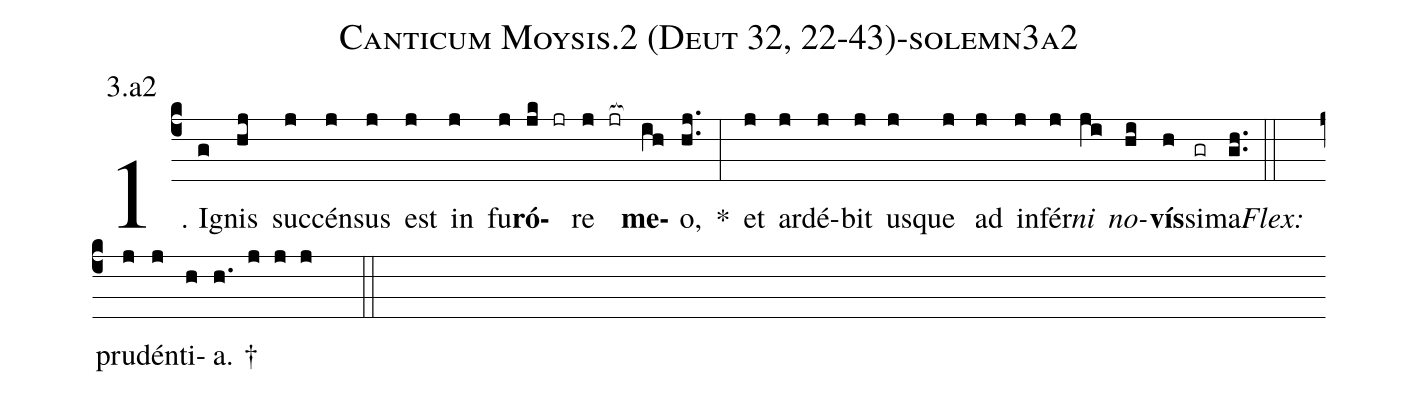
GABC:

name: Canticum Moysis.2 (Deut 32, 22-43)-solemn3a2;
annotation: 3.a2;
%%
(c4)1. I(g)gnis(hj) suc(j)cén(j)sus(j) est(j) in(j) fu(j)<b>ró</b>(jk jr)re(j jr[ocb:1{]) <b>me</b>(ih[ocb:0}])o,(hj..) *(:) et(j) ar(j)dé(j)bit(j) us(j)que(j) ad(j) in(j)fér(j)<i>ni</i>(ji) <i>no</i>(hi)<b>vís</b>(h)si(gr)ma.(gh..) (::)
<i>Flex:</i>()  pru(j)dén(j)ti(h)a. †(h. j j j  ::)
